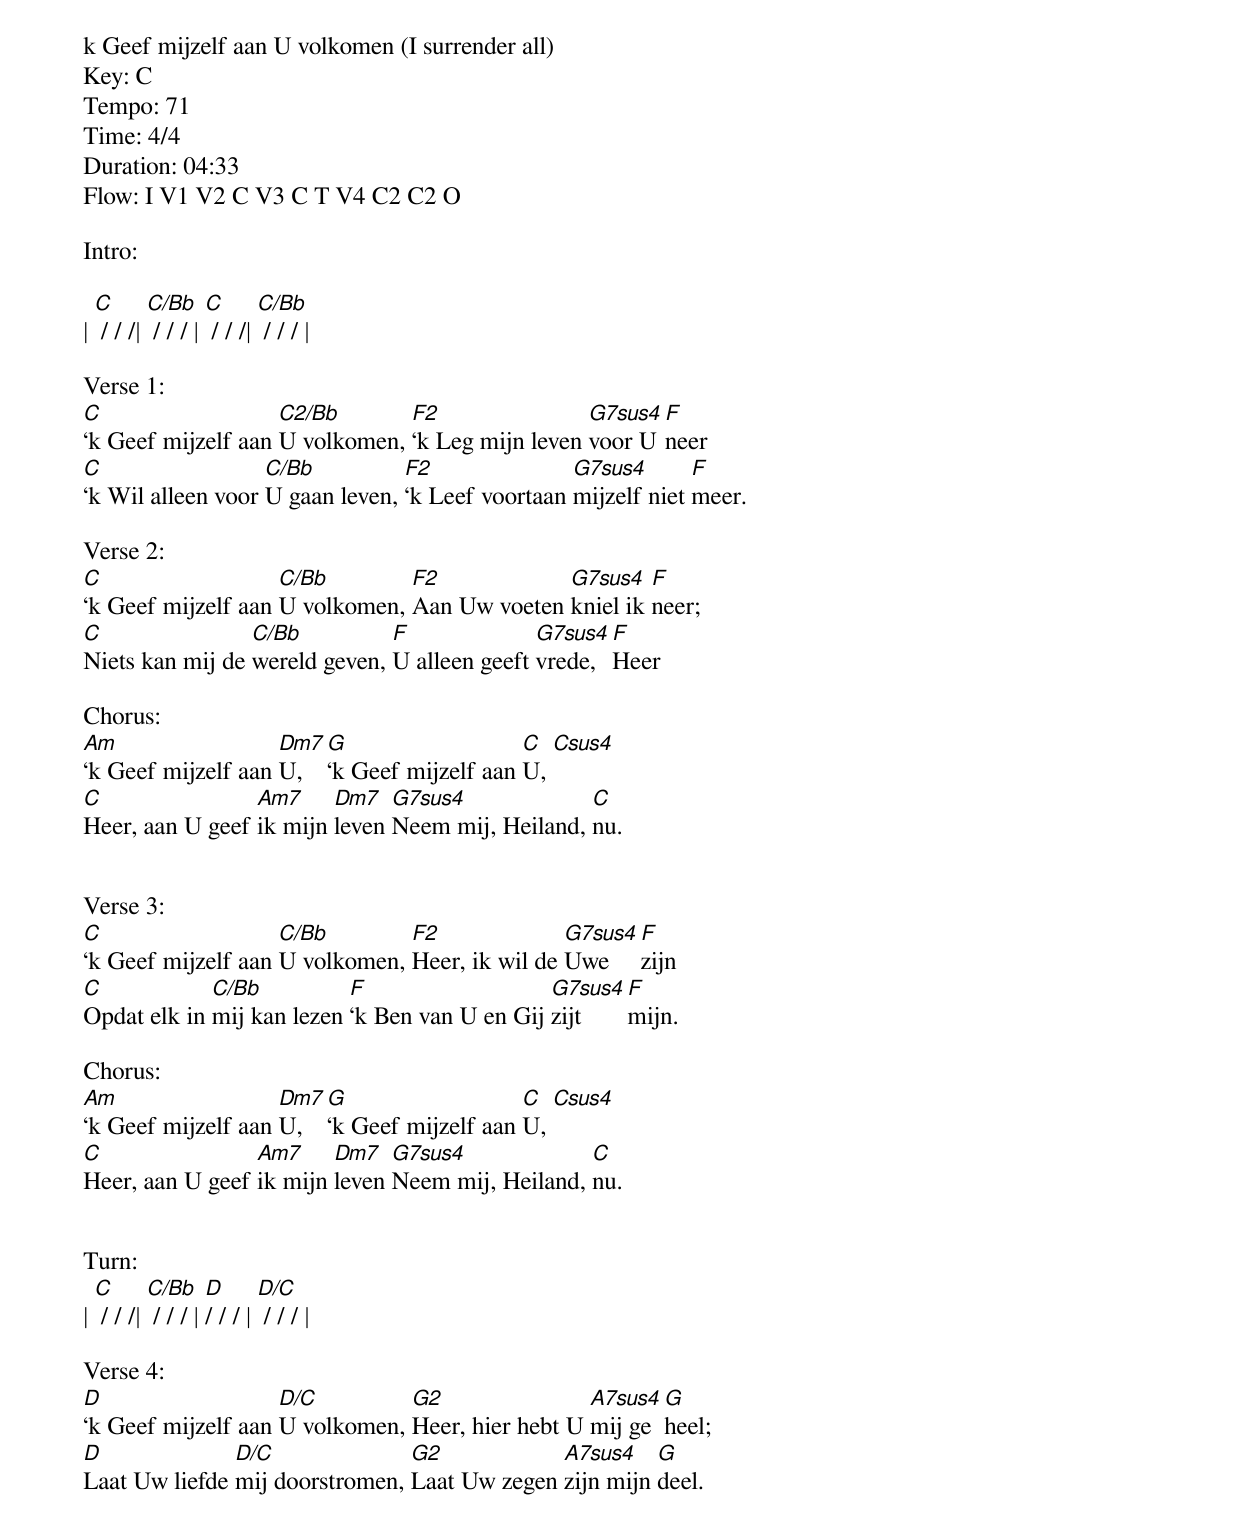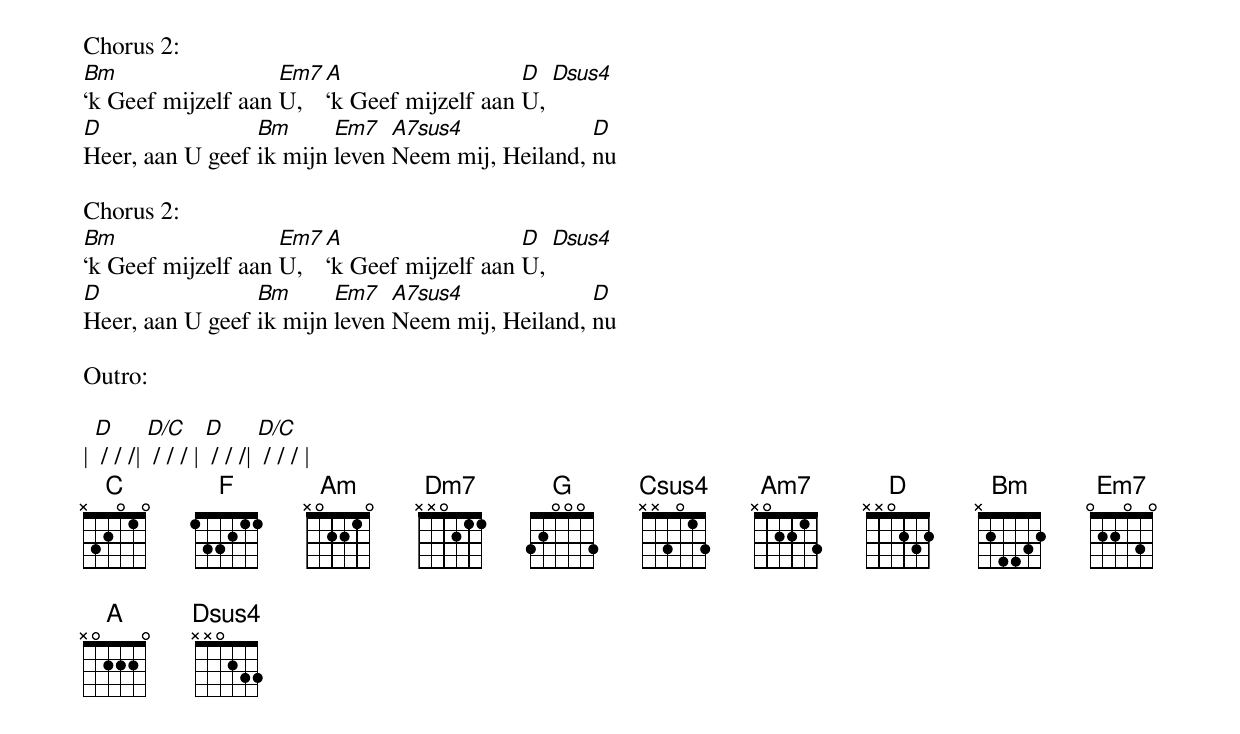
k Geef mijzelf aan U volkomen (I surrender all)
Key: C
Tempo: 71
Time: 4/4
Duration: 04:33
Flow: I V1 V2 C V3 C T V4 C2 C2 O

Intro:

| [C] / / /| [C/Bb] / / / | [C] / / /| [C/Bb] / / / |

Verse 1:
[C]‘k Geef mijzelf aan [C2/Bb]U volkomen, [F2]‘k Leg mijn leven [G7sus4]voor U [F]neer
[C]‘k Wil alleen voor [C/Bb]U gaan leven, [F2]‘k Leef voortaan [G7sus4]mijzelf niet [F]meer.

Verse 2:
[C]‘k Geef mijzelf aan [C/Bb]U volkomen, [F2]Aan Uw voeten [G7sus4]kniel ik [F]neer;
[C]Niets kan mij de [C/Bb]wereld geven, [F]U alleen geeft [G7sus4]vrede, [F]Heer

Chorus:
[Am]‘k Geef mijzelf aan [Dm7]U, [G]‘k Geef mijzelf aan [C]U, [Csus4]
[C]Heer, aan U geef [Am7]ik mijn [Dm7]leven [G7sus4]Neem mij, Heiland, [C]nu.


Verse 3:
[C]‘k Geef mijzelf aan [C/Bb]U volkomen, [F2]Heer, ik wil de [G7sus4]Uwe [F]zijn
[C]Opdat elk in [C/Bb]mij kan lezen [F]‘k Ben van U en Gij [G7sus4]zijt [F]mijn.

Chorus:
[Am]‘k Geef mijzelf aan [Dm7]U, [G]‘k Geef mijzelf aan [C]U, [Csus4]
[C]Heer, aan U geef [Am7]ik mijn [Dm7]leven [G7sus4]Neem mij, Heiland, [C]nu.


Turn:
| [C] / / /| [C/Bb] / / / | [D]/ / / | [D/C] / / / |

Verse 4:
[D]‘k Geef mijzelf aan [D/C]U volkomen, [G2]Heer, hier hebt U [A7sus4]mij ge[G]heel;
[D]Laat Uw liefde [D/C]mij doorstromen, [G2]Laat Uw zegen [A7sus4]zijn mijn [G]deel.

Chorus 2:
[Bm]‘k Geef mijzelf aan [Em7]U, [A]‘k Geef mijzelf aan [D]U, [Dsus4]
[D]Heer, aan U geef [Bm]ik mijn [Em7]leven [A7sus4]Neem mij, Heiland, [D]nu

Chorus 2:
[Bm]‘k Geef mijzelf aan [Em7]U, [A]‘k Geef mijzelf aan [D]U, [Dsus4]
[D]Heer, aan U geef [Bm]ik mijn [Em7]leven [A7sus4]Neem mij, Heiland, [D]nu

Outro:

| [D] / / /| [D/C] / / / | [D] / / /| [D/C] / / / |
